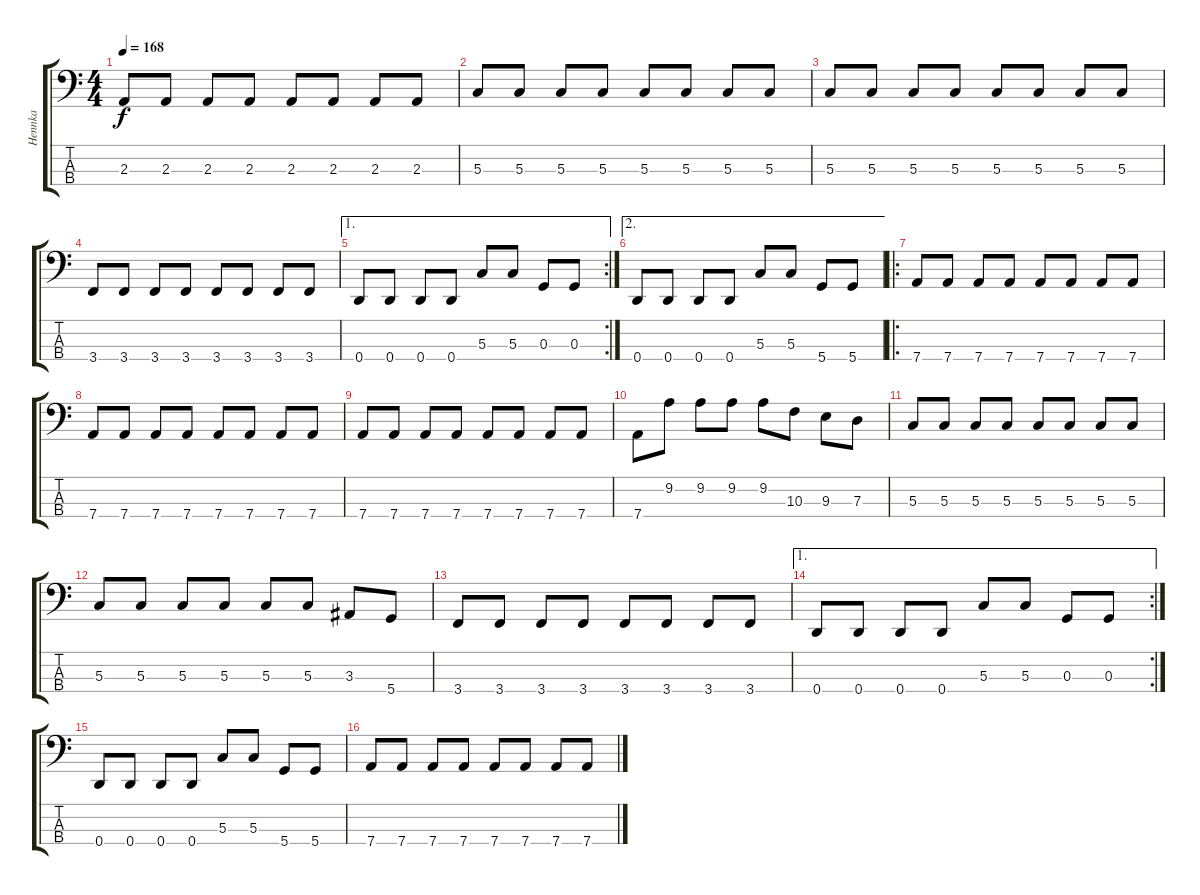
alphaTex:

\track ("Hennka" "Hennka") {instrument electricbassfinger}
\staff {score tabs}
\tuning (F2 C2 G1 D1) {hide}
\ts (4 4)
\tempo 168
\clef f4
\ks c
2.3.8{dy f} 2.3.8 2.3.8 2.3.8 2.3.8 2.3.8 2.3.8 2.3.8 |
5.3.8 5.3.8 5.3.8 5.3.8 5.3.8 5.3.8 5.3.8 5.3.8 |
5.3.8 5.3.8 5.3.8 5.3.8 5.3.8 5.3.8 5.3.8 5.3.8 |
3.4.8 3.4.8 3.4.8 3.4.8 3.4.8 3.4.8 3.4.8 3.4.8 |
\ae 1
\rc 2
0.4.8 0.4.8 0.4.8 0.4.8 5.3.8 5.3.8 0.3.8 0.3.8 |
\ae 2
0.4.8 0.4.8 0.4.8 0.4.8 5.3.8 5.3.8 5.4.8 5.4.8 |
\ro
7.4.8 7.4.8 7.4.8 7.4.8 7.4.8 7.4.8 7.4.8 7.4.8 |
7.4.8 7.4.8 7.4.8 7.4.8 7.4.8 7.4.8 7.4.8 7.4.8 |
7.4.8 7.4.8 7.4.8 7.4.8 7.4.8 7.4.8 7.4.8 7.4.8 |
7.4.8 9.2.8 9.2.8 9.2.8 9.2.8 10.3.8 9.3.8 7.3.8 |
5.3.8 5.3.8 5.3.8 5.3.8 5.3.8 5.3.8 5.3.8 5.3.8 |
5.3.8 5.3.8 5.3.8 5.3.8 5.3.8 5.3.8 3.3.8 5.4.8 |
3.4.8 3.4.8 3.4.8 3.4.8 3.4.8 3.4.8 3.4.8 3.4.8 |
\ae 1
\rc 2
0.4.8 0.4.8 0.4.8 0.4.8 5.3.8 5.3.8 0.3.8 0.3.8 |
0.4.8 0.4.8 0.4.8 0.4.8 5.3.8 5.3.8 5.4.8 5.4.8 |
7.4.8 7.4.8 7.4.8 7.4.8 7.4.8 7.4.8 7.4.8 7.4.8
